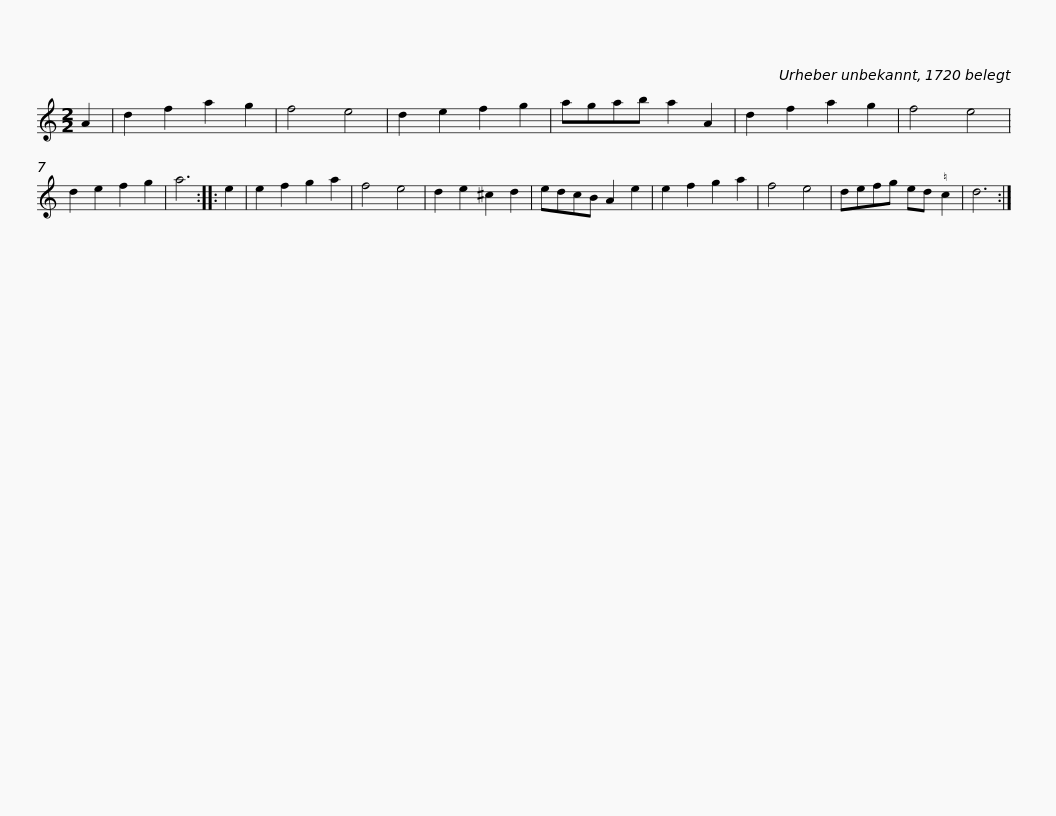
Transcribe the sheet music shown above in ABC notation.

X:1
L:1/8
M:2/2
I:linebreak $
K:C
V:1 treble
V:1
 A2 | d2 f2 a2 g2 | f4 e4 | d2 e2 f2 g2 | agab a2 A2 | %5
 d2 f2 a2 g2 | f4 e4 | d2 e2 f2 g2 | a6 :: e2 | %10
 e2 f2 g2 a2 | f4 e4 |$ d2 e2 ^c2 d2 | edcB A2 e2 | e2 f2 g2 a2 | %15
 f4 e4 | defg ed c2 | d6 :| %18
